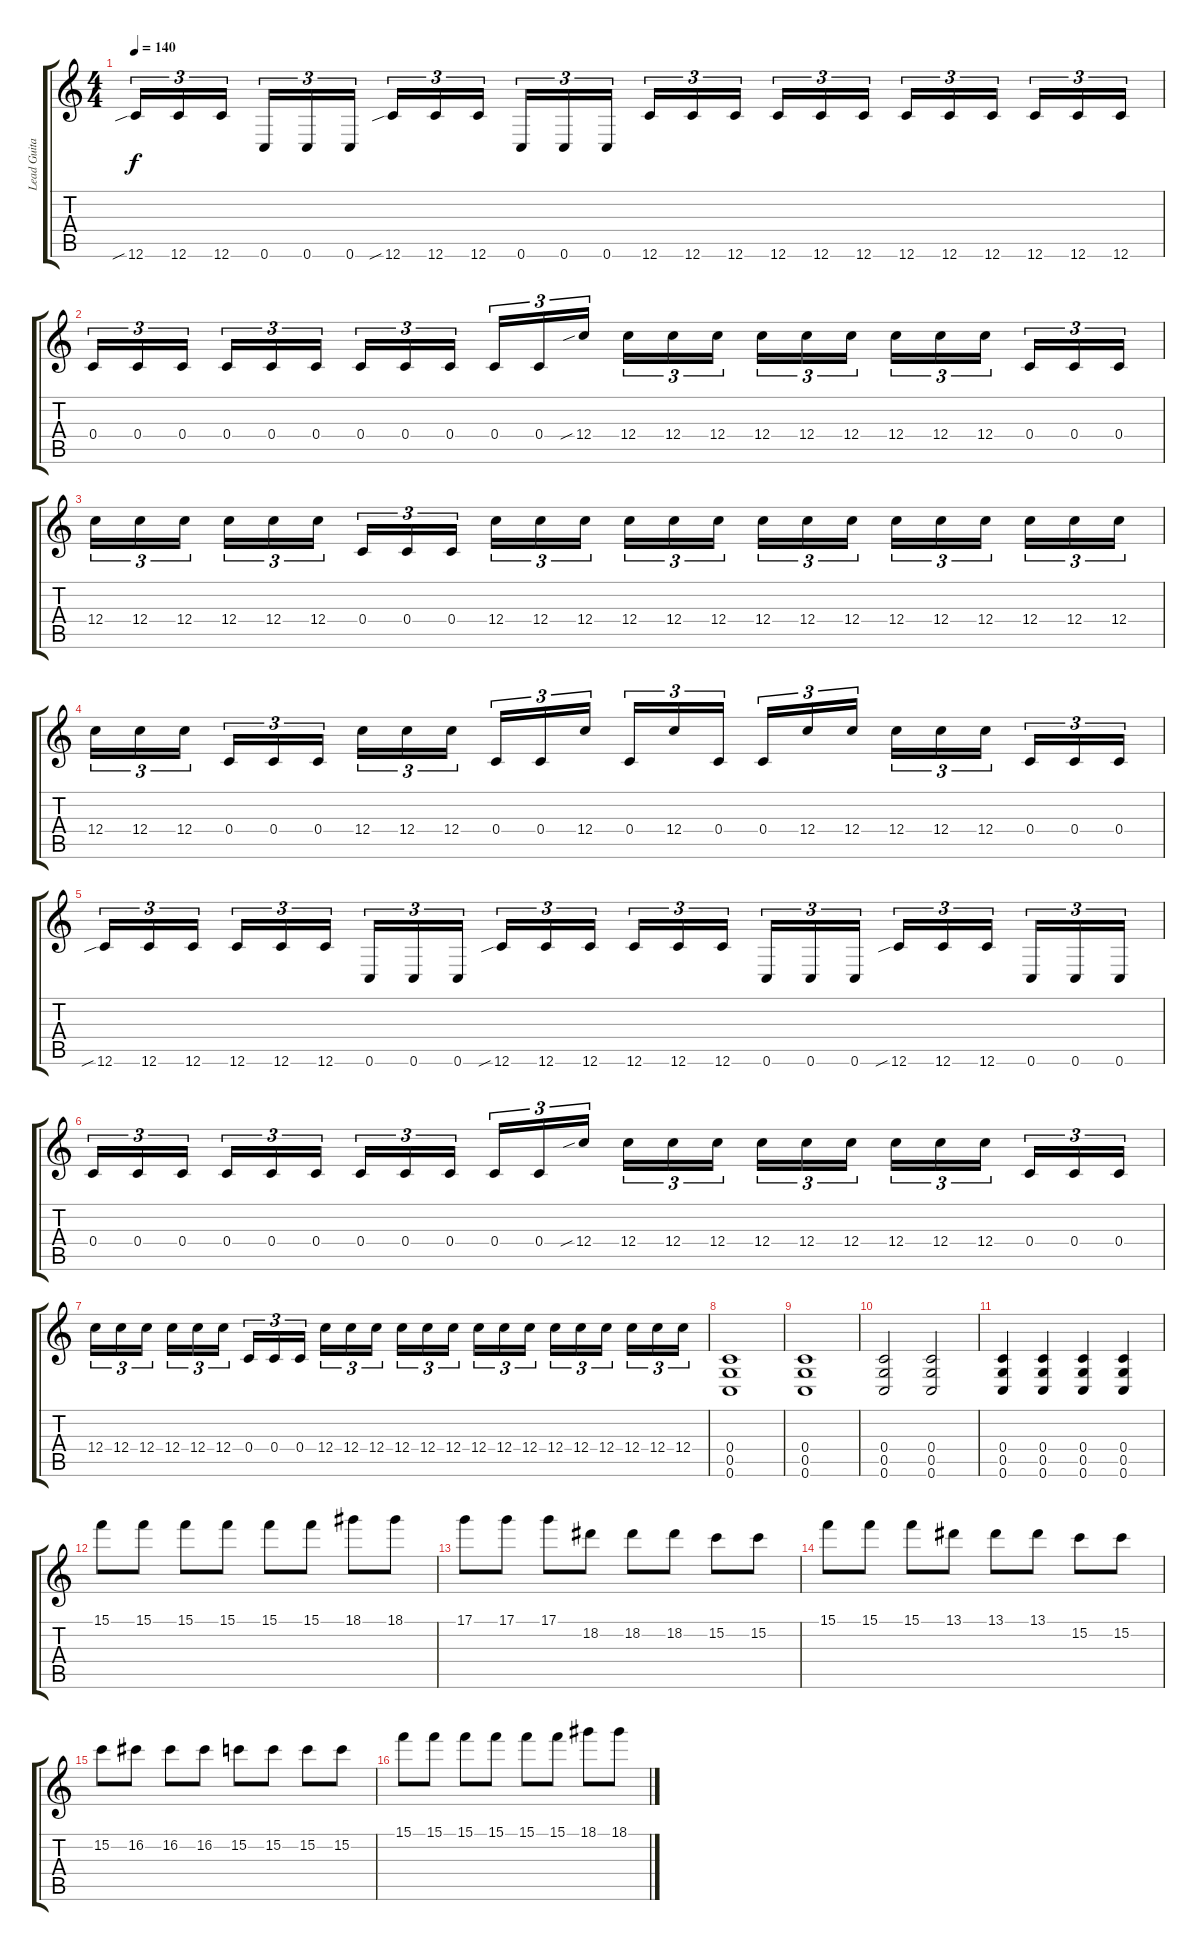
\track ("Lead Guitar" "Lead Guita") {instrument distortionguitar}
\staff {score tabs}
\tuning (D4 A3 F3 C3 G2 C2) {hide}
\ts (4 4)
\tempo 140
\clef g2
\ks c
12.6{sib}.16{tu (3 2) dy f} 12.6.16{tu (3 2)} 12.6.16{tu (3 2) beam splitsecondary} 0.6.16{tu (3 2)} 0.6.16{tu (3 2)} 0.6.16{tu (3 2)} 12.6{sib}.16{tu (3 2)} 12.6.16{tu (3 2)} 12.6.16{tu (3 2) beam splitsecondary} 0.6.16{tu (3 2)} 0.6.16{tu (3 2)} 0.6.16{tu (3 2)} 12.6.16{tu (3 2)} 12.6.16{tu (3 2)} 12.6.16{tu (3 2) beam splitsecondary} 12.6.16{tu (3 2)} 12.6.16{tu (3 2)} 12.6.16{tu (3 2)} 12.6.16{tu (3 2)} 12.6.16{tu (3 2)} 12.6.16{tu (3 2) beam splitsecondary} 12.6.16{tu (3 2)} 12.6.16{tu (3 2)} 12.6.16{tu (3 2)} |
0.4.16{tu (3 2)} 0.4.16{tu (3 2)} 0.4.16{tu (3 2) beam splitsecondary} 0.4.16{tu (3 2)} 0.4.16{tu (3 2)} 0.4.16{tu (3 2)} 0.4.16{tu (3 2)} 0.4.16{tu (3 2)} 0.4.16{tu (3 2) beam splitsecondary} 0.4.16{tu (3 2)} 0.4.16{tu (3 2)} 12.4{sib}.16{tu (3 2)} 12.4.16{tu (3 2)} 12.4.16{tu (3 2)} 12.4.16{tu (3 2) beam splitsecondary} 12.4.16{tu (3 2)} 12.4.16{tu (3 2)} 12.4.16{tu (3 2)} 12.4.16{tu (3 2)} 12.4.16{tu (3 2)} 12.4.16{tu (3 2) beam splitsecondary} 0.4.16{tu (3 2)} 0.4.16{tu (3 2)} 0.4.16{tu (3 2)} |
12.4.16{tu (3 2)} 12.4.16{tu (3 2)} 12.4.16{tu (3 2) beam splitsecondary} 12.4.16{tu (3 2)} 12.4.16{tu (3 2)} 12.4.16{tu (3 2)} 0.4.16{tu (3 2)} 0.4.16{tu (3 2)} 0.4.16{tu (3 2) beam splitsecondary} 12.4.16{tu (3 2)} 12.4.16{tu (3 2)} 12.4.16{tu (3 2)} 12.4.16{tu (3 2)} 12.4.16{tu (3 2)} 12.4.16{tu (3 2) beam splitsecondary} 12.4.16{tu (3 2)} 12.4.16{tu (3 2)} 12.4.16{tu (3 2)} 12.4.16{tu (3 2)} 12.4.16{tu (3 2)} 12.4.16{tu (3 2) beam splitsecondary} 12.4.16{tu (3 2)} 12.4.16{tu (3 2)} 12.4.16{tu (3 2)} |
12.4.16{tu (3 2)} 12.4.16{tu (3 2)} 12.4.16{tu (3 2) beam splitsecondary} 0.4.16{tu (3 2)} 0.4.16{tu (3 2)} 0.4.16{tu (3 2)} 12.4.16{tu (3 2)} 12.4.16{tu (3 2)} 12.4.16{tu (3 2) beam splitsecondary} 0.4.16{tu (3 2)} 0.4.16{tu (3 2)} 12.4.16{tu (3 2)} 0.4.16{tu (3 2)} 12.4.16{tu (3 2)} 0.4.16{tu (3 2) beam splitsecondary} 0.4.16{tu (3 2)} 12.4.16{tu (3 2)} 12.4.16{tu (3 2)} 12.4.16{tu (3 2)} 12.4.16{tu (3 2)} 12.4.16{tu (3 2) beam splitsecondary} 0.4.16{tu (3 2)} 0.4.16{tu (3 2)} 0.4.16{tu (3 2)} |
12.6{sib}.16{tu (3 2)} 12.6.16{tu (3 2)} 12.6.16{tu (3 2) beam splitsecondary} 12.6.16{tu (3 2)} 12.6.16{tu (3 2)} 12.6.16{tu (3 2)} 0.6.16{tu (3 2)} 0.6.16{tu (3 2)} 0.6.16{tu (3 2) beam splitsecondary} 12.6{sib}.16{tu (3 2)} 12.6.16{tu (3 2)} 12.6.16{tu (3 2)} 12.6.16{tu (3 2)} 12.6.16{tu (3 2)} 12.6.16{tu (3 2) beam splitsecondary} 0.6.16{tu (3 2)} 0.6.16{tu (3 2)} 0.6.16{tu (3 2)} 12.6{sib}.16{tu (3 2)} 12.6.16{tu (3 2)} 12.6.16{tu (3 2) beam splitsecondary} 0.6.16{tu (3 2)} 0.6.16{tu (3 2)} 0.6.16{tu (3 2)} |
0.4.16{tu (3 2)} 0.4.16{tu (3 2)} 0.4.16{tu (3 2) beam splitsecondary} 0.4.16{tu (3 2)} 0.4.16{tu (3 2)} 0.4.16{tu (3 2)} 0.4.16{tu (3 2)} 0.4.16{tu (3 2)} 0.4.16{tu (3 2) beam splitsecondary} 0.4.16{tu (3 2)} 0.4.16{tu (3 2)} 12.4{sib}.16{tu (3 2)} 12.4.16{tu (3 2)} 12.4.16{tu (3 2)} 12.4.16{tu (3 2) beam splitsecondary} 12.4.16{tu (3 2)} 12.4.16{tu (3 2)} 12.4.16{tu (3 2)} 12.4.16{tu (3 2)} 12.4.16{tu (3 2)} 12.4.16{tu (3 2) beam splitsecondary} 0.4.16{tu (3 2)} 0.4.16{tu (3 2)} 0.4.16{tu (3 2)} |
12.4.16{tu (3 2)} 12.4.16{tu (3 2)} 12.4.16{tu (3 2) beam splitsecondary} 12.4.16{tu (3 2)} 12.4.16{tu (3 2)} 12.4.16{tu (3 2)} 0.4.16{tu (3 2)} 0.4.16{tu (3 2)} 0.4.16{tu (3 2) beam splitsecondary} 12.4.16{tu (3 2)} 12.4.16{tu (3 2)} 12.4.16{tu (3 2)} 12.4.16{tu (3 2)} 12.4.16{tu (3 2)} 12.4.16{tu (3 2) beam splitsecondary} 12.4.16{tu (3 2)} 12.4.16{tu (3 2)} 12.4.16{tu (3 2)} 12.4.16{tu (3 2)} 12.4.16{tu (3 2)} 12.4.16{tu (3 2) beam splitsecondary} 12.4.16{tu (3 2)} 12.4.16{tu (3 2)} 12.4.16{tu (3 2)} |
(0.4 0.5 0.6).1 |
(0.4 0.5 0.6).1 |
(0.4 0.5 0.6).2 (0.4 0.5 0.6).2 |
(0.4 0.5 0.6).4 (0.4 0.5 0.6).4 (0.4 0.5 0.6).4 (0.4 0.5 0.6).4 |
15.1.8 15.1.8 15.1.8 15.1.8 15.1.8 15.1.8 18.1.8 18.1.8 |
17.1.8 17.1.8 17.1.8 18.2.8 18.2.8 18.2.8 15.2.8 15.2.8 |
15.1.8 15.1.8 15.1.8 13.1.8 13.1.8 13.1.8 15.2.8 15.2.8 |
15.2.8 16.2.8 16.2.8 16.2.8 15.2.8 15.2.8 15.2.8 15.2.8 |
15.1.8 15.1.8 15.1.8 15.1.8 15.1.8 15.1.8 18.1.8 18.1.8
